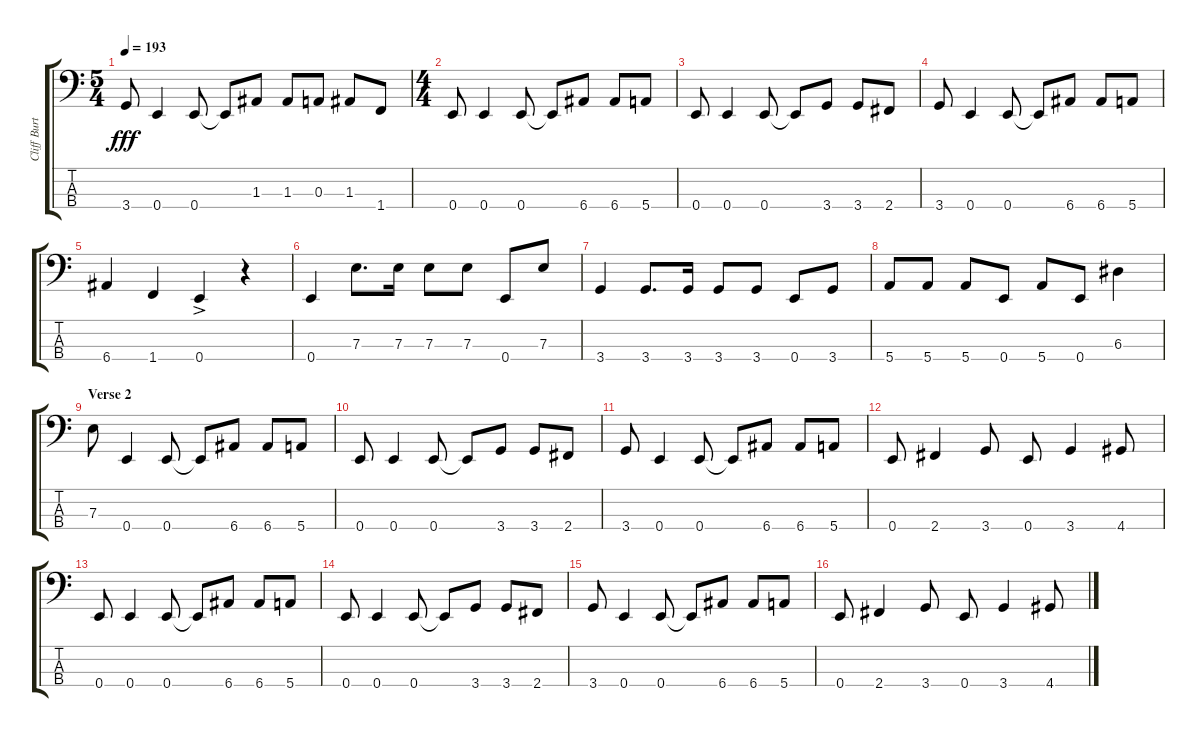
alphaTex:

\track ("Cliff Burton - Bass Guitar" "Cliff Burt") {instrument electricbassfinger}
\staff {score tabs}
\tuning (G2 D2 A1 E1) {hide}
\ts (5 4)
\tempo 193
\clef f4
\ks c
3.4.8{dy fff} 0.4.4 0.4.8 0.4{t}.8 1.3.8 1.3.8 0.3.8 1.3.8 1.4.8 |
\ts (4 4)
0.4.8 0.4.4 0.4.8 0.4{t}.8 6.4.8 6.4.8 5.4.8 |
0.4.8 0.4.4 0.4.8 0.4{t}.8 3.4.8 3.4.8 2.4.8 |
3.4.8 0.4.4 0.4.8 0.4{t}.8 6.4.8 6.4.8 5.4.8 |
6.4.4 1.4.4 0.4{ac}.4 r.4 |
0.4.4 7.3.8{d} 7.3.16 7.3.8 7.3.8 0.4.8 7.3.8 |
3.4.4 3.4.8{d} 3.4.16 3.4.8 3.4.8 0.4.8 3.4.8 |
5.4.8 5.4.8 5.4.8 0.4.8 5.4.8 0.4.8 6.3.4 |
\section ("" "Verse 2")
7.3.8 0.4.4 0.4.8 0.4{t}.8 6.4.8 6.4.8 5.4.8 |
0.4.8 0.4.4 0.4.8 0.4{t}.8 3.4.8 3.4.8 2.4.8 |
3.4.8 0.4.4 0.4.8 0.4{t}.8 6.4.8 6.4.8 5.4.8 |
0.4.8 2.4.4 3.4.8 0.4.8 3.4.4 4.4.8 |
0.4.8 0.4.4 0.4.8 0.4{t}.8 6.4.8 6.4.8 5.4.8 |
0.4.8 0.4.4 0.4.8 0.4{t}.8 3.4.8 3.4.8 2.4.8 |
3.4.8 0.4.4 0.4.8 0.4{t}.8 6.4.8 6.4.8 5.4.8 |
0.4.8 2.4.4 3.4.8 0.4.8 3.4.4 4.4.8
